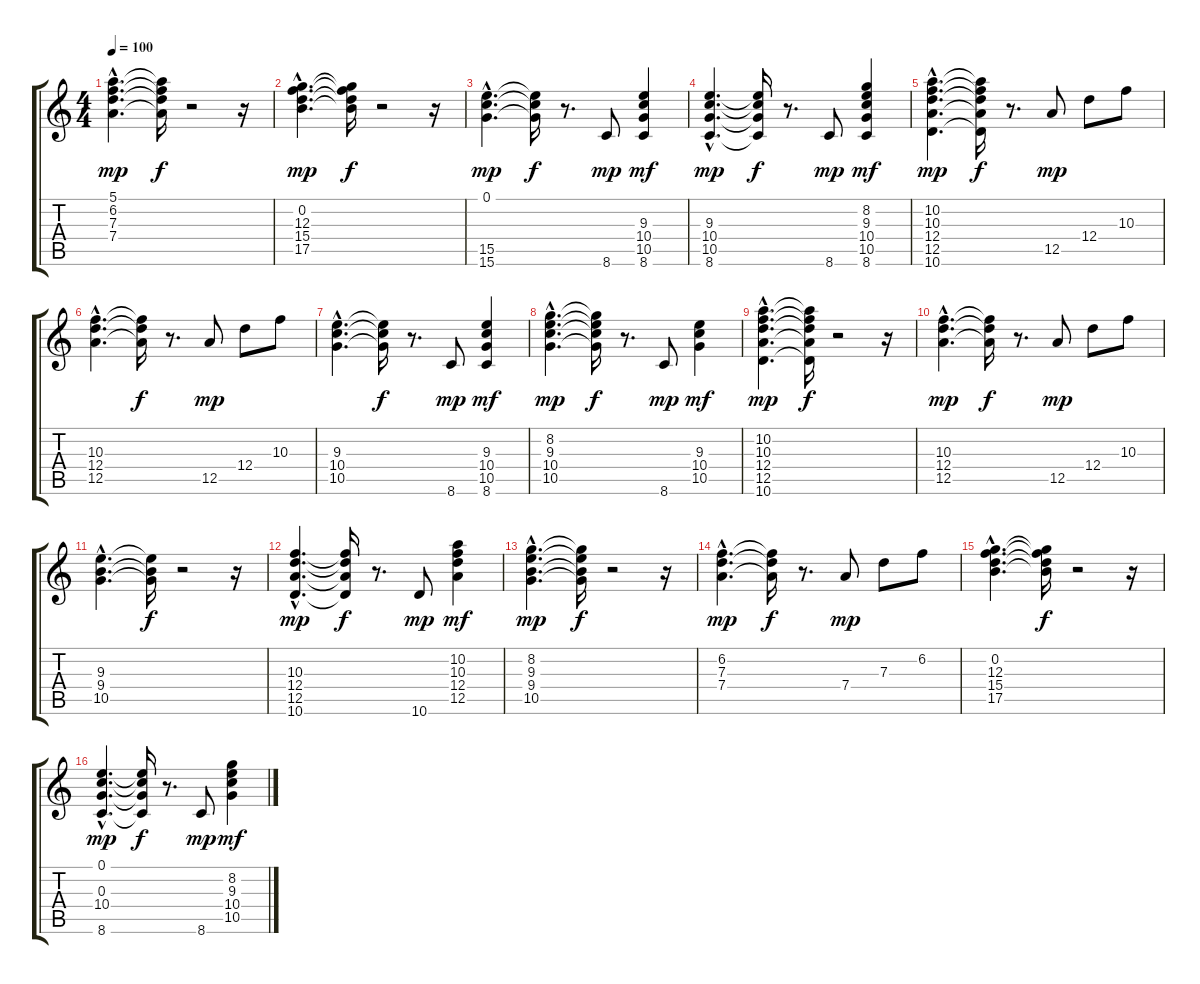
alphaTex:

\track "" {instrument acousticbass}
\staff {score tabs}
\tuning (E4 B3 G3 D3 A2 E2) {hide}
\ts (4 4)
\tempo 100
\clef g2
\ks c
(5.1{hac} 6.2{hac} 7.3{hac} 7.4{hac}).4{d dy mp} (5.1{t} 6.2{t} 7.3{t} 7.4{t}).16{dy f} r.2 r.16 |
(0.2{hac} 12.3{hac} 15.4{hac} 17.5{hac}).4{d dy mp} (0.2{t} 12.3{t} 15.4{t} 17.5{t}).16{dy f} r.2 r.16 |
(0.1{hac} 15.5{hac} 15.6{hac}).4{d dy mp} (0.1{t} 15.5{t} 15.6{t}).16{dy f} r.8{d} 8.6.8{dy mp} (9.3 10.4 10.5 8.6).4{dy mf} |
(9.3{hac} 10.4{hac} 10.5{hac} 8.6{hac}).4{d dy mp} (9.3{t} 10.4{t} 10.5{t} 8.6{t}).16{dy f} r.8{d} 8.6.8{dy mp} (8.2 9.3 10.4 10.5 8.6).4{dy mf} |
(10.2{hac} 10.3{hac} 12.4{hac} 12.5{hac} 10.6{hac}).4{d dy mp} (10.2{t} 10.3{t} 12.4{t} 12.5{t} 10.6{t}).16{dy f} r.8{d} 12.5.8{dy mp} 12.4.8 10.3.8 |
(10.3{hac} 12.4{hac} 12.5{hac}).4{d} (10.3{t} 12.4{t} 12.5{t}).16{dy f} r.8{d} 12.5.8{dy mp} 12.4.8 10.3.8 |
(9.3{hac} 10.4{hac} 10.5{hac}).4{d} (9.3{t} 10.4{t} 10.5{t}).16{dy f} r.8{d} 8.6.8{dy mp} (9.3 10.4 10.5 8.6).4{dy mf} |
(8.2{hac} 9.3{hac} 10.4{hac} 10.5{hac}).4{d dy mp} (8.2{t} 9.3{t} 10.4{t} 10.5{t}).16{dy f} r.8{d} 8.6.8{dy mp} (9.3 10.4 10.5).4{dy mf} |
(10.2{hac} 10.3{hac} 12.4{hac} 12.5{hac} 10.6{hac}).4{d dy mp} (10.2{t} 10.3{t} 12.4{t} 12.5{t} 10.6{t}).16{dy f} r.2 r.16 |
(10.3{hac} 12.4{hac} 12.5{hac}).4{d dy mp} (10.3{t} 12.4{t} 12.5{t}).16{dy f} r.8{d} 12.5.8{dy mp} 12.4.8 10.3.8 |
(9.3{hac} 9.4{hac} 10.5{hac}).4{d} (9.3{t} 9.4{t} 10.5{t}).16{dy f} r.2 r.16 |
(10.3{hac} 12.4{hac} 12.5{hac} 10.6{hac}).4{d dy mp} (10.3{t} 12.4{t} 12.5{t} 10.6{t}).16{dy f} r.8{d} 10.6.8{dy mp} (10.2 10.3 12.4 12.5).4{dy mf} |
(8.2{hac} 9.3{hac} 9.4{hac} 10.5{hac}).4{d dy mp} (8.2{t} 9.3{t} 9.4{t} 10.5{t}).16{dy f} r.2 r.16 |
(6.2{hac} 7.3{hac} 7.4{hac}).4{d dy mp} (6.2{t} 7.3{t} 7.4{t}).16{dy f} r.8{d} 7.4.8{dy mp} 7.3.8 6.2.8 |
(0.2{hac} 12.3{hac} 15.4{hac} 17.5{hac}).4{d} (0.2{t} 12.3{t} 15.4{t} 17.5{t}).16{dy f} r.2 r.16 |
(0.1{hac} 0.3{hac} 10.4{hac} 8.6{hac}).4{d dy mp} (0.1{t} 0.3{t} 10.4{t} 8.6{t}).16{dy f} r.8{d} 8.6.8{dy mp} (8.2 9.3 10.4 10.5).4{dy mf}
